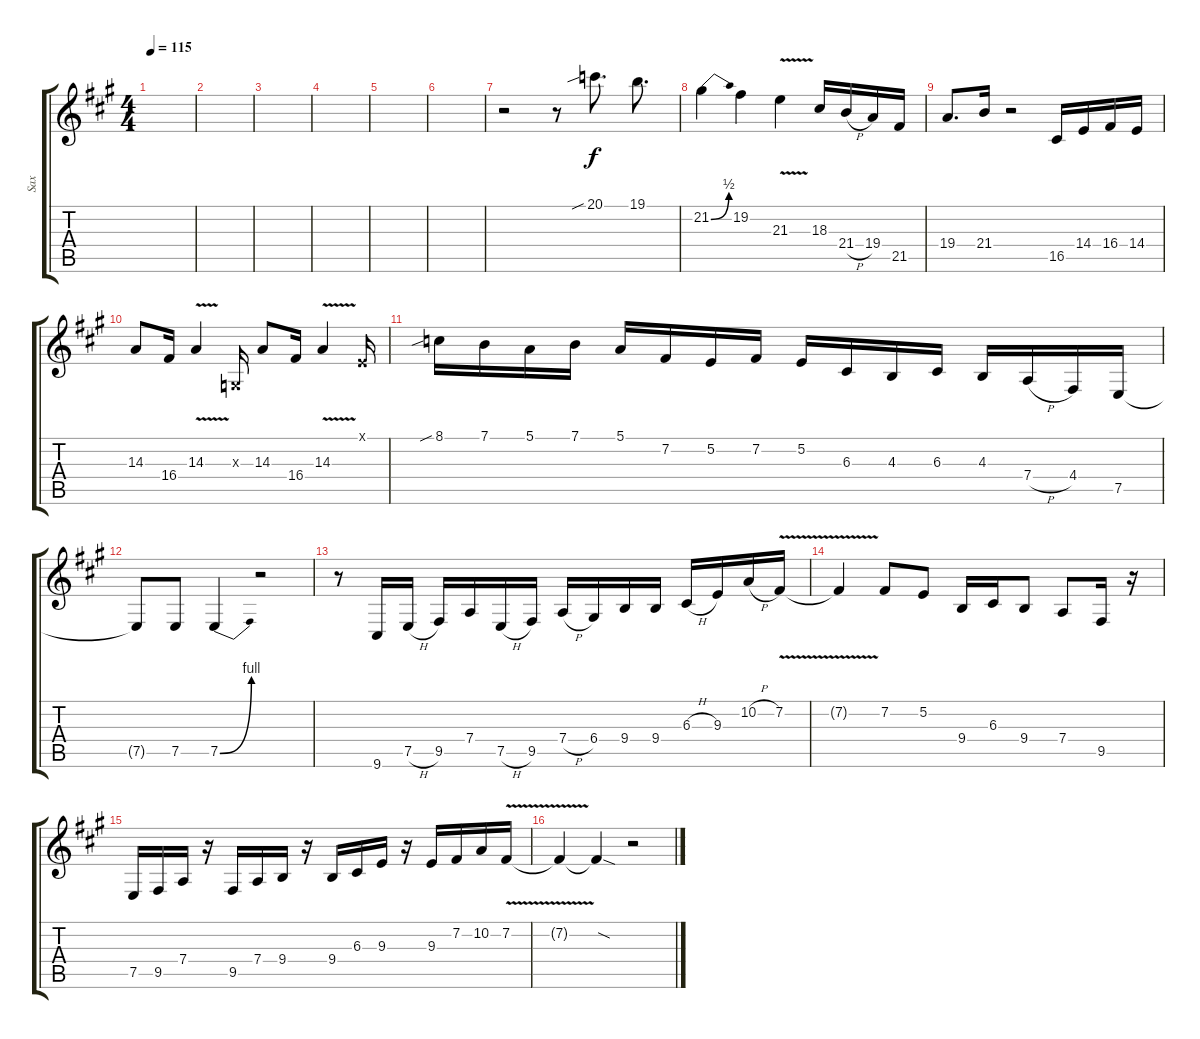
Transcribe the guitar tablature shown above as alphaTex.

\track ("Sax" "Sax") {instrument altosax}
\staff {score tabs}
\tuning (E4 B3 G3 D3 A2 E2) {hide}
\ts (4 4)
\tempo 115
\clef g2
\ks a
|
|
|
|
|
|
r.2 r.8 20.1{sib}.8{d} 19.1.8{d} |
21.2{be (bend 0 0 60 2)}.4 19.2.4 21.3{v}.4 18.3.16 21.4{h}.16 19.4.16 21.5.16 |
19.4.8{d} 21.4.16 r.2 16.5.16 14.4.16 16.4.16 14.4.16 |
14.3.8 16.4.16 14.3{v}.4 0.3{x}.16 14.3.8 16.4.16 14.3{v}.4 0.1{x}.16 |
8.1{sib}.16 7.1.16 5.1.16 7.1.16 5.1.16 7.2.16 5.2.16 7.2.16 5.2.16 6.3.16 4.3.16 6.3.16 4.3.16 7.4{h}.16 4.4.16 7.5.16 |
7.5{t}.8 7.5.8 7.5{be (bend 0 0 60 4)}.4 r.2 |
r.8 9.6.16 7.5{h}.16 9.5.16 7.4.16 7.5{h}.16 9.5.16 7.4{h}.16 6.4.16 9.4.16 9.4.16 6.3{h}.16 9.3.16 10.2{h}.16 7.2{v}.16 |
7.2{t}.4 7.2.8 5.2.8 9.4.16 6.3.16 9.4.8 7.4.8 9.5.16 r.16 |
7.5.16 9.5.16 7.4.16 r.16 9.5.16 7.4.16 9.4.16 r.16 9.4.16 6.3.16 9.3.16 r.16 9.3.16 7.2.16 10.2.16 7.2{v}.16 |
7.2{t}.4 7.2{sod t}.4 r.2
